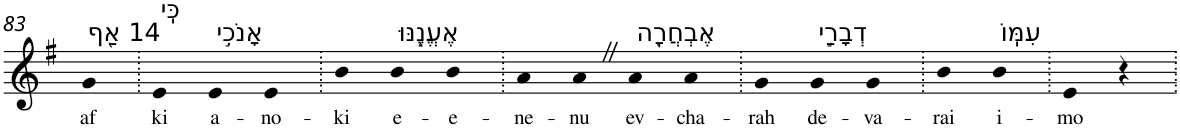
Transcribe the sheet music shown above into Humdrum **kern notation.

**kern	**text
*part1	*part1
*staff1	*staff1
*I"Piano	*
*I'Pno	*
!!LO:PB:g=z
*clefG2	*
*k[f#]	*
*G:	*
=83	=83
!LO:TX:a:t=14 אַ֭ף	!
!	!LO:LY:b
4g	af
=84.	=84.
!LO:TX:a:t=כִּֽי	!
!	!LO:LY:b
4e	ki
!LO:TX:a:t=אָנֹכִ֣י	!
!	!LO:LY:b
4e	a-
!	!LO:LY:b
4e	-no-
=85.	=85.
!	!LO:LY:b
4b	-ki
!LO:TX:a:t=אֶעֱנֶ֑נּוּ	!
!	!LO:LY:b
4b	e-
!	!LO:LY:b
4b	-e-
=86.	=86.
!	!LO:LY:b
4a	-ne-
!	!LO:LY:b
4aZ	-nu
!LO:TX:a:t=אֶבְחֲרָ֖ה	!
!	!LO:LY:b
4a	ev-
!	!LO:LY:b
4a	-cha-
=87.	=87.
!	!LO:LY:b
4g	-rah
!LO:TX:a:t=דְבָרַ֣י	!
!	!LO:LY:b
4g	de-
!	!LO:LY:b
4g	-va-
=88.	=88.
!	!LO:LY:b
4b	-rai
!LO:TX:a:t=עִמּֽוֹ	!
!	!LO:LY:b
4b	i-
=89.	=89.
!	!LO:LY:b
4e	-mo
4r	.
=.	=.
*-	*-
